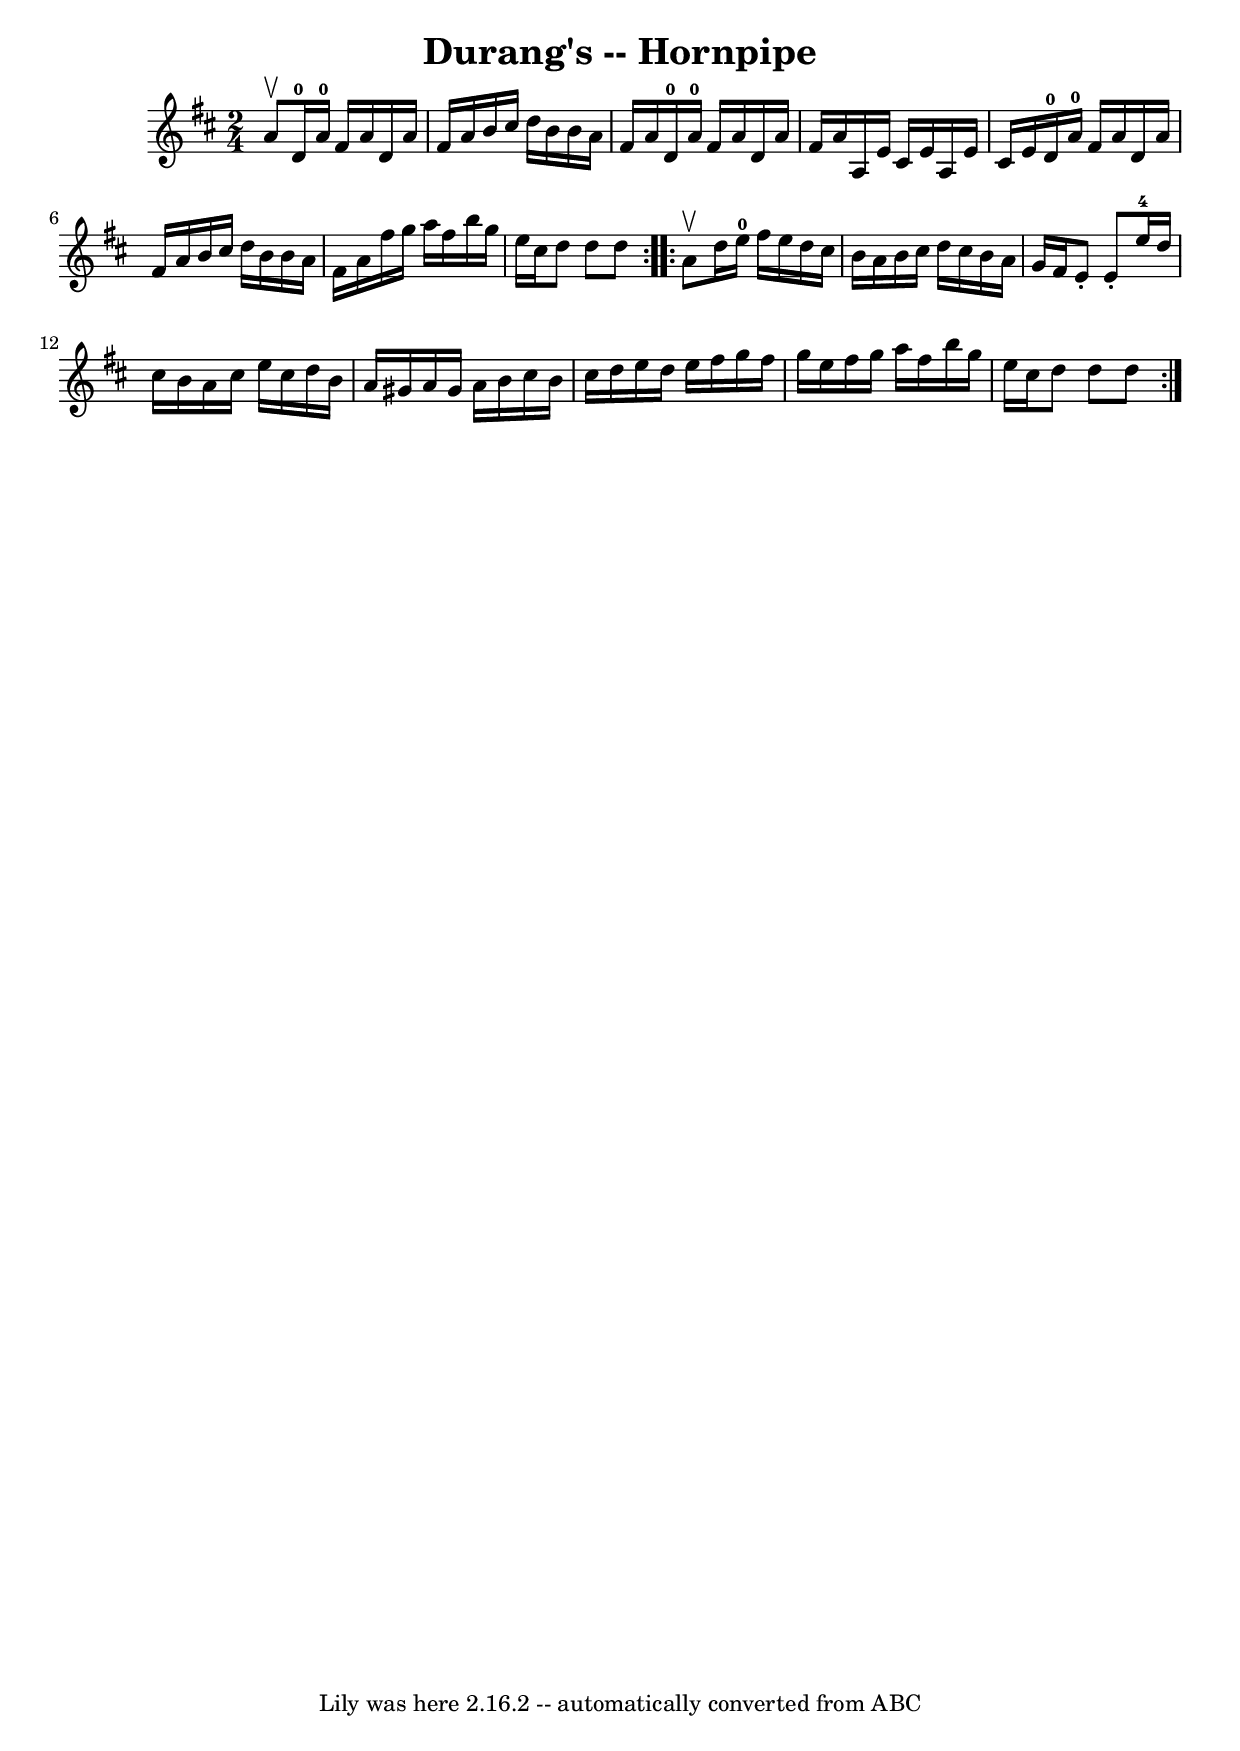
\version "2.7.40"
\include "Mammoth.ily"
\header {
	%% book = "Cole's 1000 Fiddle Tunes"
	crossRefNumber = "1"
	footnotes = ""
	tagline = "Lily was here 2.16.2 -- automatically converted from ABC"
	title = "Durang's -- Hornpipe"
}
voicedefault =  {
\set Score.defaultBarType = "empty"

\repeat volta 2 {
\time 2/4 \key d \major a'8^\upbow |
 d'16-0 a'16-0 fis'16 
 a'16 d'16 a'16 fis'16 a'16  |
 b'16 cis''16 d''16  
 b'16 b'16 a'16 fis'16 a'16  |
 d'16-0 a'16-0  
 fis'16 a'16 d'16 a'16 fis'16 a'16  |
 a16 e'16    
cis'16 e'16 a16 e'16 cis'16 e'16  |
 d'16-0   
a'16-0 fis'16 a'16 d'16 a'16 fis'16 a'16  |
 b'16   
 cis''16 d''16 b'16 b'16 a'16 fis'16 a'16  |
     
|
 fis''16 g''16 a''16 fis''16 b''16 g''16 e''16    
cis''16  |
 d''8 d''8 d''8  }     \repeat volta 2 { a'8^\upbow 
|
 d''16 e''16-0 fis''16 e''16 d''16 cis''16 b'16   
 a'16  |
 b'16 cis''16 d''16 cis''16 b'16 a'16 g'16   
 fis'16  |
 e'8 -. e'8 -. e''16-4 d''16 cis''16 b'16  
|
 a'16 cis''16 e''16 cis''16 d''16 b'16 a'16    
gis'16  |
 a'16 gis'16 a'16 b'16 cis''16 b'16    
cis''16 d''16  |
 e''16 d''16 e''16 fis''16 g''16    
fis''16 g''16 e''16  |
 fis''16 g''16 a''16 fis''16    
b''16 g''16 e''16 cis''16  |
 d''8 d''8 d''8  }   
}

\score{
    <<

	\context Staff="default"
	{
	    \voicedefault 
	}

    >>
	\layout {
	}
	\midi {}
}
